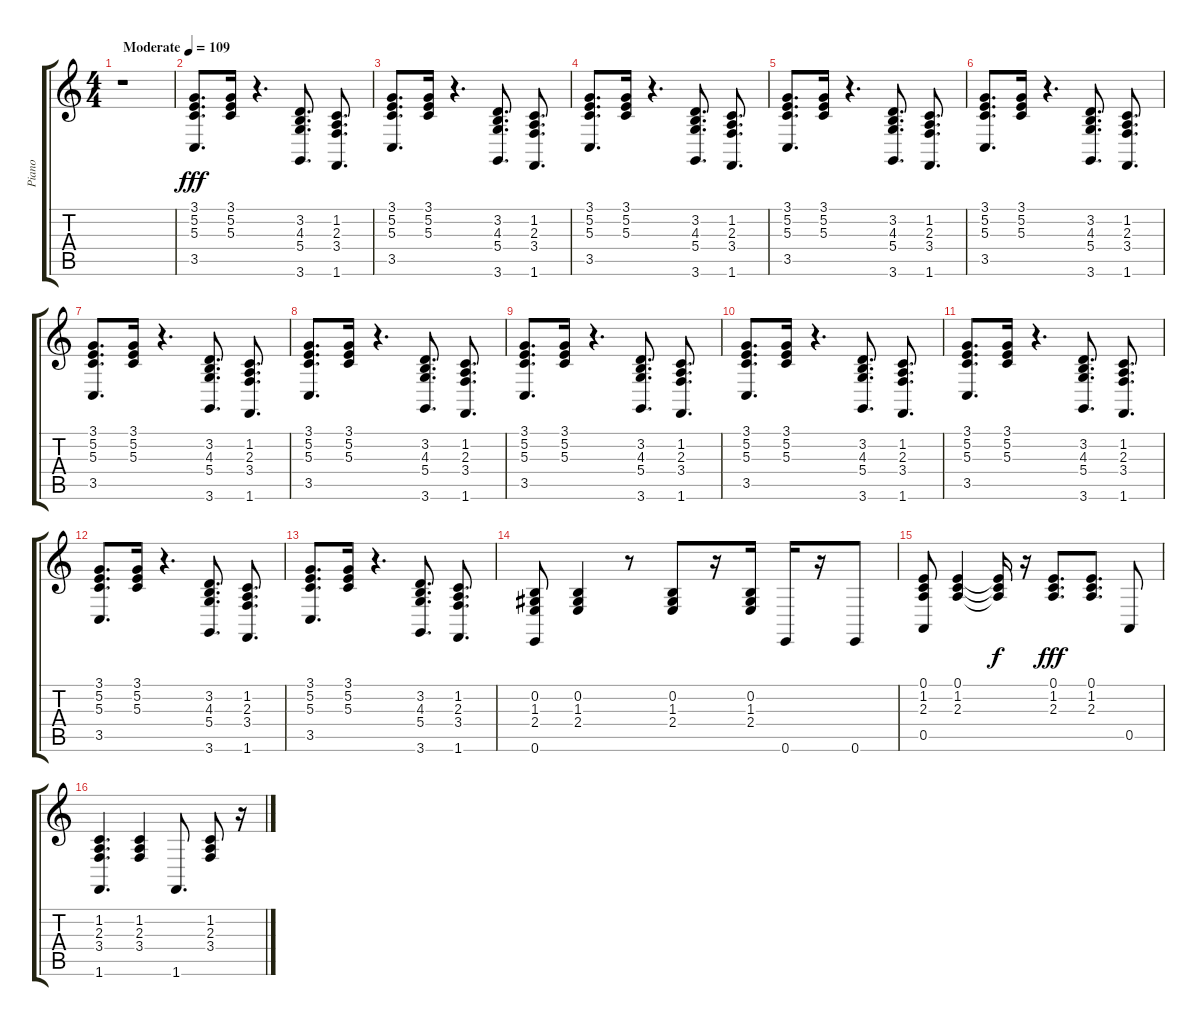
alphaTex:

\track ("Piano" "Piano") {instrument acousticgrandpiano}
\staff {score tabs}
\tuning (E4 B3 G3 D3 A2 E2) {hide}
\ts (4 4)
\tempo (109 "Moderate")
\clef g2
\ks c
r.1{dy fff instrument acousticgrandpiano} |
(3.1 5.2 5.3 3.5).8{d} (3.1 5.2 5.3).16 r.4{d} (3.2 4.3 5.4 3.6).8{d} (1.2 2.3 3.4 1.6).8{d} |
(3.1 5.2 5.3 3.5).8{d} (3.1 5.2 5.3).16 r.4{d} (3.2 4.3 5.4 3.6).8{d} (1.2 2.3 3.4 1.6).8{d} |
(3.1 5.2 5.3 3.5).8{d} (3.1 5.2 5.3).16 r.4{d} (3.2 4.3 5.4 3.6).8{d} (1.2 2.3 3.4 1.6).8{d} |
(3.1 5.2 5.3 3.5).8{d} (3.1 5.2 5.3).16 r.4{d} (3.2 4.3 5.4 3.6).8{d} (1.2 2.3 3.4 1.6).8{d} |
(3.1 5.2 5.3 3.5).8{d} (3.1 5.2 5.3).16 r.4{d} (3.2 4.3 5.4 3.6).8{d} (1.2 2.3 3.4 1.6).8{d} |
(3.1 5.2 5.3 3.5).8{d} (3.1 5.2 5.3).16 r.4{d} (3.2 4.3 5.4 3.6).8{d} (1.2 2.3 3.4 1.6).8{d} |
(3.1 5.2 5.3 3.5).8{d} (3.1 5.2 5.3).16 r.4{d} (3.2 4.3 5.4 3.6).8{d} (1.2 2.3 3.4 1.6).8{d} |
(3.1 5.2 5.3 3.5).8{d} (3.1 5.2 5.3).16 r.4{d} (3.2 4.3 5.4 3.6).8{d} (1.2 2.3 3.4 1.6).8{d} |
(3.1 5.2 5.3 3.5).8{d} (3.1 5.2 5.3).16 r.4{d} (3.2 4.3 5.4 3.6).8{d} (1.2 2.3 3.4 1.6).8{d} |
(3.1 5.2 5.3 3.5).8{d} (3.1 5.2 5.3).16 r.4{d} (3.2 4.3 5.4 3.6).8{d} (1.2 2.3 3.4 1.6).8{d} |
(3.1 5.2 5.3 3.5).8{d} (3.1 5.2 5.3).16 r.4{d} (3.2 4.3 5.4 3.6).8{d} (1.2 2.3 3.4 1.6).8{d} |
(3.1 5.2 5.3 3.5).8{d} (3.1 5.2 5.3).16 r.4{d} (3.2 4.3 5.4 3.6).8{d} (1.2 2.3 3.4 1.6).8{d} |
(0.2 1.3 2.4 0.6).8 (0.2 1.3 2.4).4 r.8 (0.2 1.3 2.4).8 r.16 (0.2 1.3 2.4).16 0.6.16 r.16 0.6.8 |
(0.1 1.2 2.3 0.5).8 (0.1 1.2 2.3).4 (0.1{t} 1.2{t} 2.3{t}).16{dy f} r.16 (0.1 1.2 2.3).8{d dy fff} (0.1 1.2 2.3).8{d} 0.5.8 |
(1.2 2.3 3.4 1.6).4{d} (1.2 2.3 3.4).4 1.6.8{d} (1.2 2.3 3.4).8 r.16
